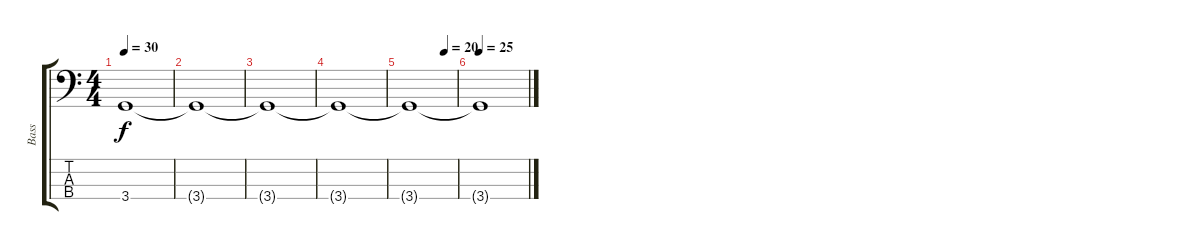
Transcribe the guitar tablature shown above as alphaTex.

\track ("Bass" "Bass") {instrument electricbassfinger}
\staff {score tabs}
\tuning (G2 D2 A1 E1) {hide}
\ts (4 4)
\tempo 30
\clef f4
\ks c
3.4{t}.1{dy f} |
3.4{t}.1 |
3.4{t}.1 |
3.4{t}.1{volume 1} |
\tempo (20 0.75)
3.4{t}.1 |
\tempo 25
3.4{t}.1
